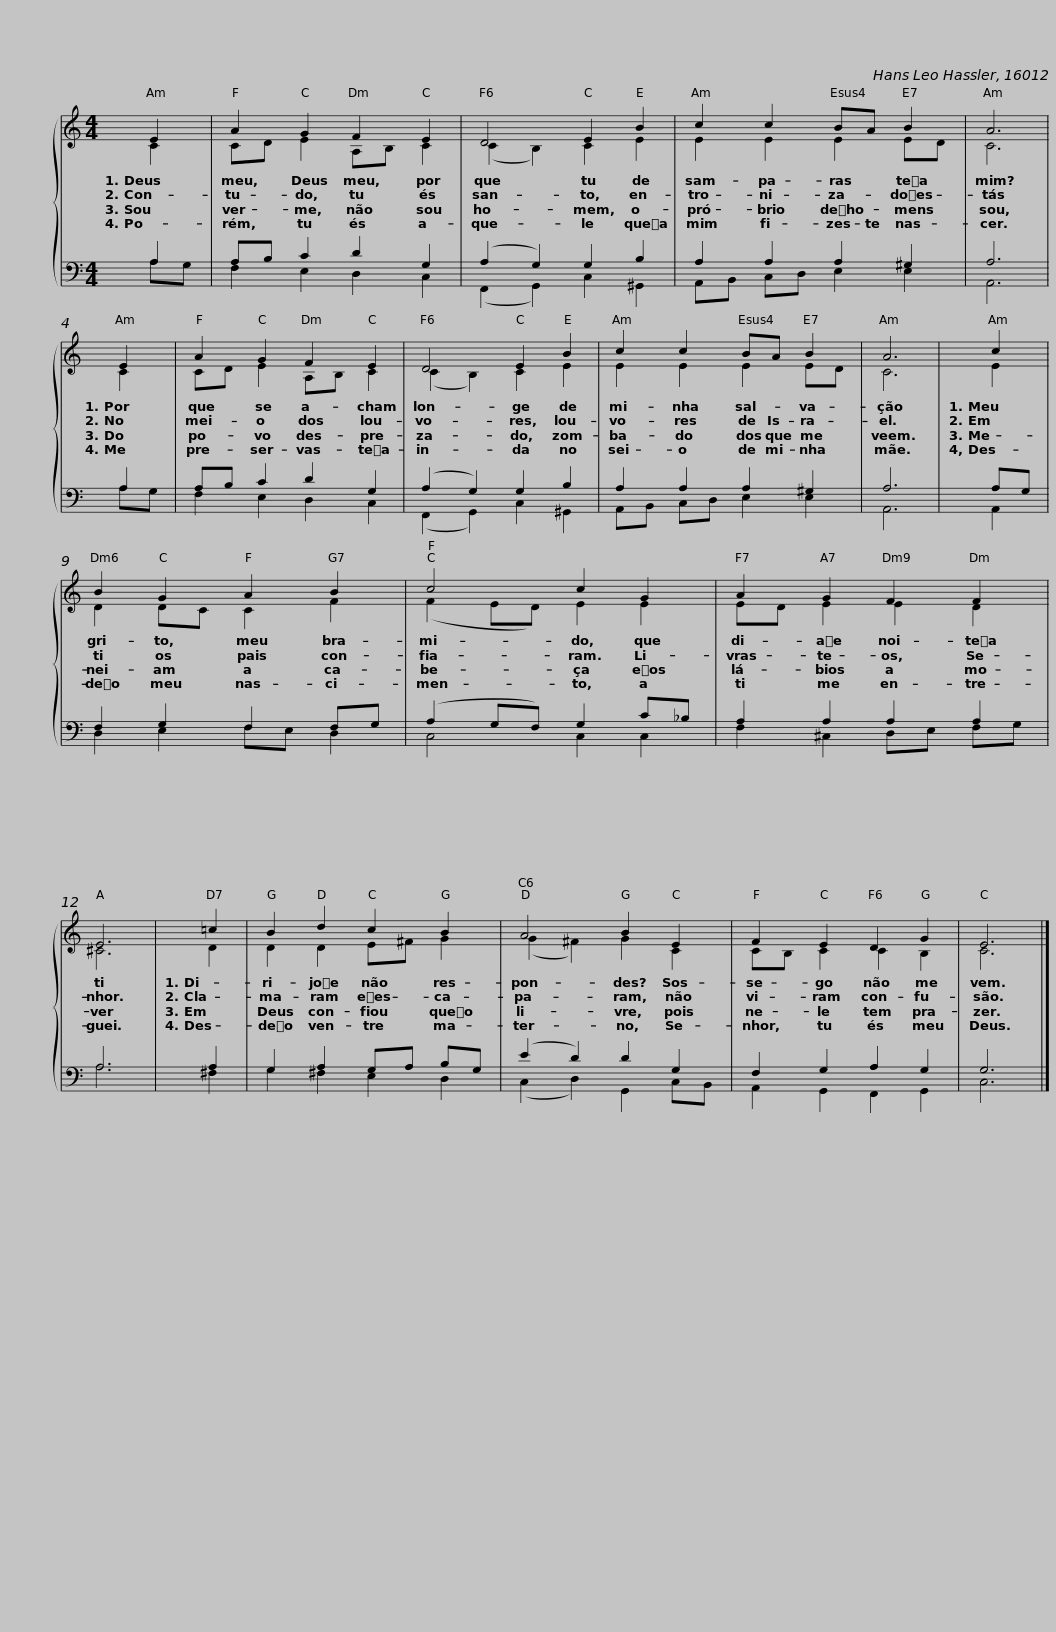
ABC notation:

X:1
%%score { ( 1 2 ) | ( 3 4 ) }
L:1/8
M:4/4
I:linebreak $
K:C
V:1 treble
V:2 treble
V:3 bass
V:4 bass
V:1
 E2 | A2 G2 F2 E2 | D4 E2 B2 | c2 c2 BA B2 | A6 |$ %5
 E2 | A2 G2 F2 E2 | D4 E2 B2 | c2 c2 BA B2 | A6 |$ %10
 c2 | B2 G2 A2 B2 | c4 c2 G2 | A2 G2 F2 F2 | E6 |$ %15
 =c2 | B2 d2 c2 B2 | A4 B2 E2 | F2 E2 D2 G2 | E6 |] %20
V:2
 C2 | CD E2 A,B, C2 | (C2 B,2) C2 E2 | E2 E2 E2 ED | C6 |$ %5
 C2 | CD E2 A,B, C2 | (C2 B,2) C2 E2 | E2 E2 E2 ED | C6 |$ %10
 E2 | D2 DC C2 F2 | (F2 ED) E2 E2 | ED E2 E2 D2 | ^C6 |$ %15
 D2 | D2 D2 E^F G2 | (G2 ^F2) G2 C2 | CB, C2 C2 B,2 | C6 |] %20
V:3
 A,2 | A,B, C2 D2 G,2 | (A,2 G,2) G,2 B,2 | A,2 A,2 A,2 ^G,2 | A,6 |$ %5
 A,2 | A,B, C2 D2 G,2 | (A,2 G,2) G,2 B,2 | A,2 A,2 A,2 ^G,2 | A,6 |$ %10
 A,G, | F,2 G,2 F,2 F,G, | (A,2 G,F,) G,2 C_B, | A,2 A,2 A,2 A,2 | A,6 |$ %15
 A,2 | G,2 A,2 G,A, B,G, | (E2 D2) D2 G,2 | F,2 G,2 A,2 G,2 | G,6 |] %20
V:4
 A,G, | F,2 E,2 D,2 C,2 | (F,,2 G,,2) C,2 ^G,,2 | A,,B,, C,D, E,2 E,2 | A,,6 |$ %5
 A,G, | F,2 E,2 D,2 C,2 | (F,,2 G,,2) C,2 ^G,,2 | A,,B,, C,D, E,2 E,2 | A,,6 |$ %10
 A,,2 | D,2 E,2 F,E, D,2 | C,4 C,2 C,2 | F,2 ^C,2 D,E, F,G, | A,6 |$ %15
 ^F,2 | G,2 ^F,2 E,2 D,2 | (C,2 D,2) G,,2 C,B,, | A,,2 G,,2 F,,2 G,,2 | C,6 |] %20
